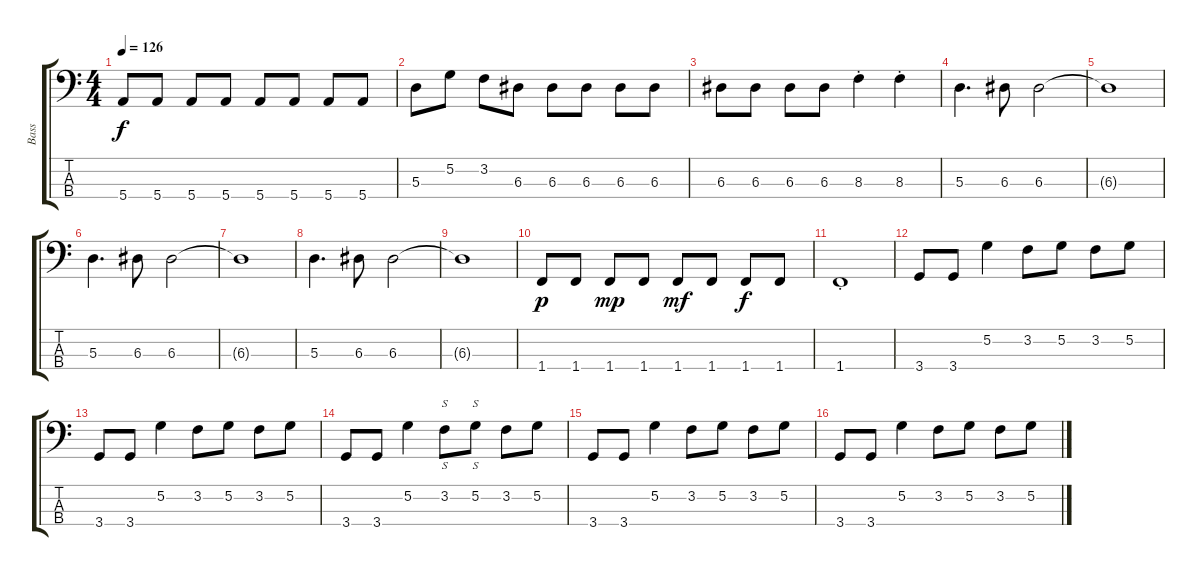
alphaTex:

\track ("Bass" "Bass") {instrument electricbassfinger}
\staff {score tabs}
\tuning (G2 D2 A1 E1) {hide}
\ts (4 4)
\tempo 126
\clef f4
\ks c
5.4.8{dy f} 5.4.8 5.4.8 5.4.8 5.4.8 5.4.8 5.4.8 5.4.8 |
5.3.8 5.2.8 3.2.8 6.3.8 6.3.8 6.3.8 6.3.8 6.3.8 |
6.3.8 6.3.8 6.3.8 6.3.8 8.3{st}.4 8.3{st}.4 |
5.3.4{d} 6.3.8 6.3.2 |
6.3{t}.1 |
5.3.4{d} 6.3.8 6.3.2 |
6.3{t}.1 |
5.3.4{d} 6.3.8 6.3.2 |
6.3{t}.1 |
1.4.8{dy p} 1.4.8 1.4.8{dy mp} 1.4.8 1.4.8{dy mf} 1.4.8 1.4.8{dy f} 1.4.8 |
1.4{st}.1 |
3.4.8 3.4.8 5.2.4 3.2.8 5.2.8 3.2.8 5.2.8 |
3.4.8 3.4.8 5.2.4 3.2.8 5.2.8 3.2.8 5.2.8 |
3.4.8 3.4.8 5.2.4 3.2.8{s} 5.2.8{s} 3.2.8 5.2.8 |
3.4.8 3.4.8 5.2.4 3.2.8 5.2.8 3.2.8 5.2.8 |
3.4.8 3.4.8 5.2.4 3.2.8 5.2.8 3.2.8 5.2.8
